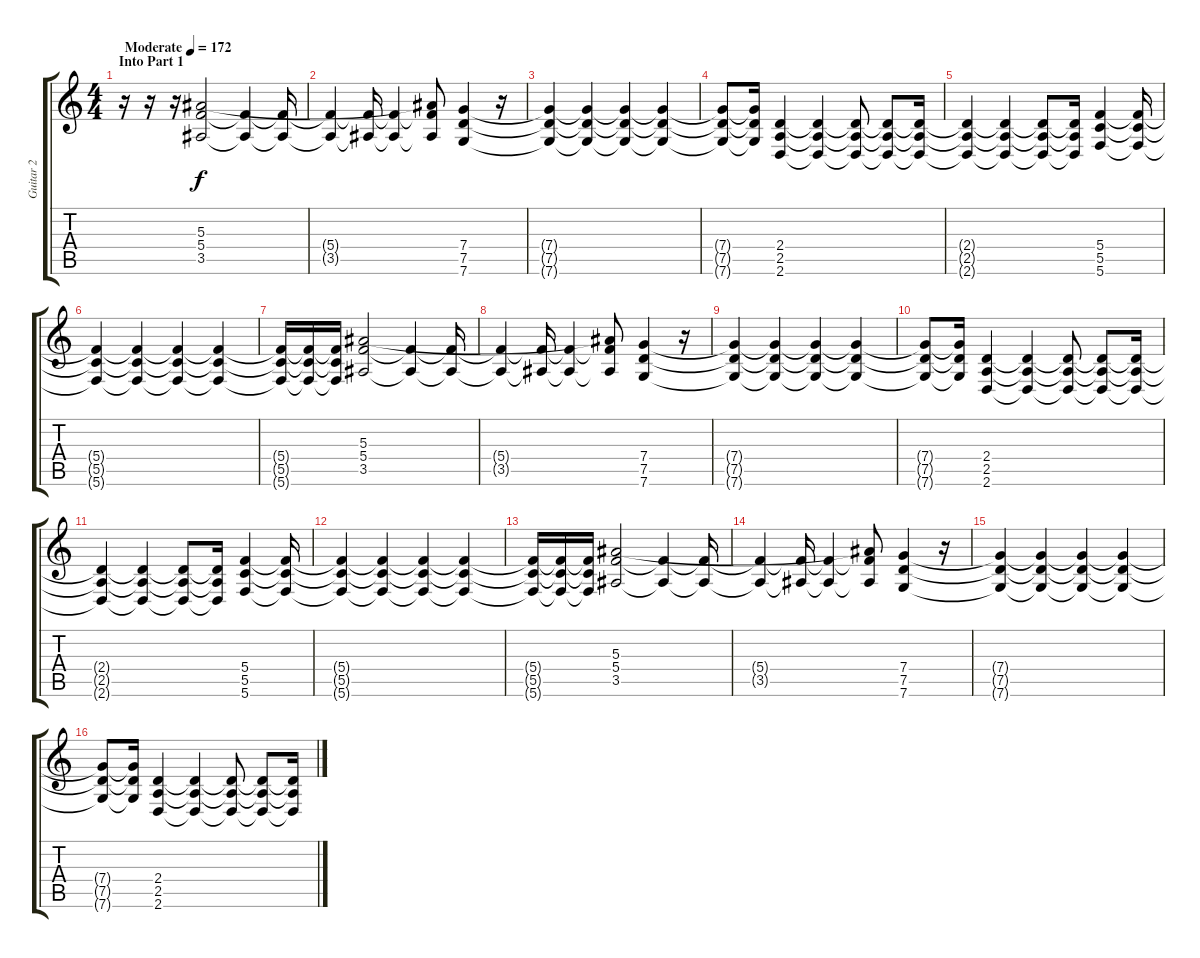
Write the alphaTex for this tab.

\track ("Guitar 2" "Guitar 2") {instrument distortionguitar}
\staff {score tabs}
\tuning (D4 A3 F3 C3 G2 C2) {hide}
\ts (4 4)
\section ("" "Into Part 1")
\tempo (172 "Moderate")
\clef g2
\ks c
r.16{dy f instrument distortionguitar} r.16 r.16 (5.3 5.4 3.5).2 (5.4{t} 3.5{t}).4 (5.4{t} 3.5{t}).16 |
(5.4{t} 3.5{t}).4 (5.4{t} 3.5{t}).16 (5.4{t} 3.5{t}).4 (5.3{t} 5.4{t} 3.5{t}).8 (7.4 7.5 7.6).4 r.16 |
(7.4{t} 7.5{t} 7.6{t}).4 (7.4{t} 7.5{t} 7.6{t}).4 (7.4{t} 7.5{t} 7.6{t}).4 (7.4{t} 7.5{t} 7.6{t}).4 |
(7.4{t} 7.5{t} 7.6{t}).8 (7.4{t} 7.5{t} 7.6{t}).16 (2.4 2.5 2.6).4 (2.4{t} 2.5{t} 2.6{t}).4 (2.4{t} 2.5{t} 2.6{t}).8 (2.4{t} 2.5{t} 2.6{t}).8 (2.4{t} 2.5{t} 2.6{t}).16 |
(2.4{t} 2.5{t} 2.6{t}).4 (2.4{t} 2.5{t} 2.6{t}).4 (2.4{t} 2.5{t} 2.6{t}).8 (2.4{t} 2.5{t} 2.6{t}).16 (5.4 5.5 5.6).4 (5.4{t} 5.5{t} 5.6{t}).16 |
(5.4{t} 5.5{t} 5.6{t}).4 (5.4{t} 5.5{t} 5.6{t}).4 (5.4{t} 5.5{t} 5.6{t}).4 (5.4{t} 5.5{t} 5.6{t}).4 |
(5.4{t} 5.5{t} 5.6{t}).16 (5.4{t} 5.5{t} 5.6{t}).16 (5.4{t} 5.5{t} 5.6{t}).16 (5.3 5.4 3.5).2 (5.4{t} 3.5{t}).4 (5.4{t} 3.5{t}).16 |
(5.4{t} 3.5{t}).4 (5.4{t} 3.5{t}).16 (5.4{t} 3.5{t}).4 (5.3{t} 5.4{t} 3.5{t}).8 (7.4 7.5 7.6).4 r.16 |
(7.4{t} 7.5{t} 7.6{t}).4 (7.4{t} 7.5{t} 7.6{t}).4 (7.4{t} 7.5{t} 7.6{t}).4 (7.4{t} 7.5{t} 7.6{t}).4 |
(7.4{t} 7.5{t} 7.6{t}).8 (7.4{t} 7.5{t} 7.6{t}).16 (2.4 2.5 2.6).4 (2.4{t} 2.5{t} 2.6{t}).4 (2.4{t} 2.5{t} 2.6{t}).8 (2.4{t} 2.5{t} 2.6{t}).8 (2.4{t} 2.5{t} 2.6{t}).16 |
(2.4{t} 2.5{t} 2.6{t}).4 (2.4{t} 2.5{t} 2.6{t}).4 (2.4{t} 2.5{t} 2.6{t}).8 (2.4{t} 2.5{t} 2.6{t}).16 (5.4 5.5 5.6).4 (5.4{t} 5.5{t} 5.6{t}).16 |
(5.4{t} 5.5{t} 5.6{t}).4 (5.4{t} 5.5{t} 5.6{t}).4 (5.4{t} 5.5{t} 5.6{t}).4 (5.4{t} 5.5{t} 5.6{t}).4 |
(5.4{t} 5.5{t} 5.6{t}).16 (5.4{t} 5.5{t} 5.6{t}).16 (5.4{t} 5.5{t} 5.6{t}).16 (5.3 5.4 3.5).2 (5.4{t} 3.5{t}).4 (5.4{t} 3.5{t}).16 |
(5.4{t} 3.5{t}).4 (5.4{t} 3.5{t}).16 (5.4{t} 3.5{t}).4 (5.3{t} 5.4{t} 3.5{t}).8 (7.4 7.5 7.6).4 r.16 |
(7.4{t} 7.5{t} 7.6{t}).4 (7.4{t} 7.5{t} 7.6{t}).4 (7.4{t} 7.5{t} 7.6{t}).4 (7.4{t} 7.5{t} 7.6{t}).4 |
(7.4{t} 7.5{t} 7.6{t}).8 (7.4{t} 7.5{t} 7.6{t}).16 (2.4 2.5 2.6).4 (2.4{t} 2.5{t} 2.6{t}).4 (2.4{t} 2.5{t} 2.6{t}).8 (2.4{t} 2.5{t} 2.6{t}).8 (2.4{t} 2.5{t} 2.6{t}).16
